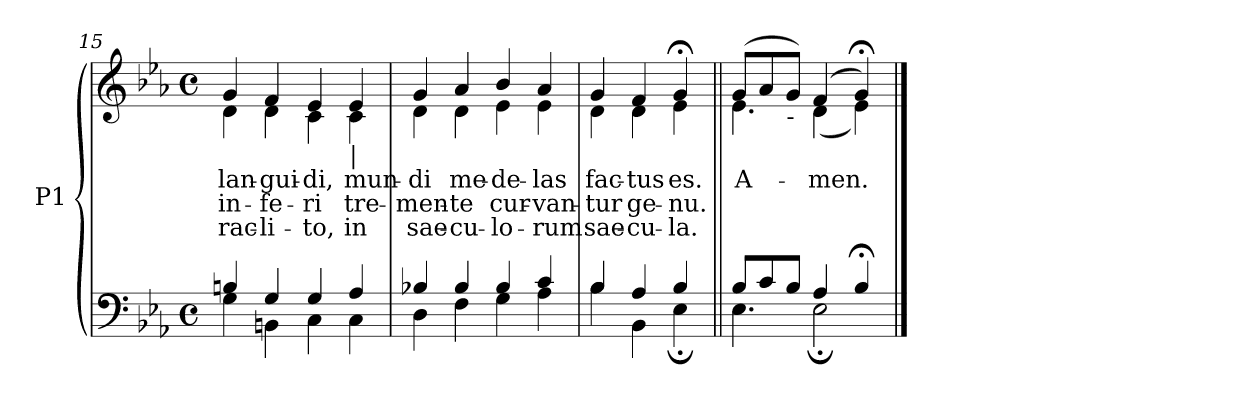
**kern	**kern	**text	**text	**text
*part1	*part1	*part1	*part1	*part1
*staff2	*staff1	*staff1	*staff1	*staff1
*I"P1	*	*	*	*
*clefF4	*clefG2	*	*	*
*k[b-e-a-]	*k[b-e-a-]	*	*	*
*E-:	*E-:	*	*	*
*M4/4	*M4/4	*	*	*
*met(c)	*met(c)	*	*	*
=15	=15	=15	=15	=15
*^	*	*	*	*
!	!	!	!LO:LY:b:color=#000000	!LO:LY:b:color=#000000	!LO:LY:b:color=#000000
*	*	*^	*	*	*
4Bni/	4Gi\	4gi/	4di\	lan-	in-	-rac-
!	!	!	!	!LO:LY:b:color=#000000	!LO:LY:b:color=#000000	!LO:LY:b:color=#000000
4Gi/	4BBni\	4fi/	4di\	-gui-	-fe-	-li-
!	!	!	!	!LO:LY:b:color=#000000	!LO:LY:b:color=#000000	!LO:LY:b:color=#000000
4Gi/	4Ci\	4e-i/	4ci\	-di,	-ri	-to,
!	!	!LO:TX:b:t=|	!	!	!	!
!	!	!	!	!LO:LY:b:color=#000000	!LO:LY:b:color=#000000	!LO:LY:b:color=#000000
4A-i/	4Ci\	4e-i/	4ci\	mun-	tre-	in
=16	=16	=16	=16	=16	=16	=16
!	!	!	!	!LO:LY:b:color=#000000	!LO:LY:b:color=#000000	!LO:LY:b:color=#000000
4B-Xi/	4Di\	4gi/	4di\	-di	-men-	sae-
!	!	!	!	!LO:LY:b:color=#000000	!LO:LY:b:color=#000000	!LO:LY:b:color=#000000
4B-i/	4Fi\	4a-i/	4di\	me-	-te	-cu-
!	!	!	!	!LO:LY:b:color=#000000	!LO:LY:b:color=#000000	!LO:LY:b:color=#000000
4B-i/	4Gi\	4b-i/	4e-i\	-de-	cur-	-lo-
!	!	!	!	!LO:LY:b:color=#000000	!LO:LY:b:color=#000000	!LO:LY:b:color=#000000
4ci/	4A-i\	4a-i/	4e-i\	-las	-van-	-rum
=17	=17	=17	=17	=17	=17	=17
!	!	!	!	!LO:LY:b:color=#000000	!LO:LY:b:color=#000000	!LO:LY:b:color=#000000
4B-i/	4B-i\	4gi/	4di\	fac-	-tur	sae-
!	!	!	!	!LO:LY:b:color=#000000	!LO:LY:b:color=#000000	!LO:LY:b:color=#000000
4A-i/	4BB-i\	4fi/	4di\	-tus	ge-	-cu-
!	!	!	!	!LO:LY:b:color=#000000	!LO:LY:b:color=#000000	!LO:LY:b:color=#000000
4B-i/	4E-;i\	4g;i/	4e-i\	es.	-nu.	-la.
=18||	=18||	=18||	=18||	=18||	=18||	=18||
!	!	!	!	!LO:LY:b:color=#000000	!	!
8B-i/L	4.E-i\	(8gi/L	4.e-i\	A-	.	.
8ci/	.	8a-i/	.	.	.	.
!	!	!LO:TX:b:t=-	!	!	!	!
8B-i/J	.	8gi/J)	.	.	.	.
!	!	!	!	!LO:LY:b:color=#000000	!	!
4A-i/	2E-;i\	(4fi/	(4di\	-men.	.	.
4B-;i/	.	4g;i/)	4e-i\)	.	.	.
*v	*v	*	*	*	*	*
*	*v	*v	*	*	*
==	==	==	==	==
*-	*-	*-	*-	*-
